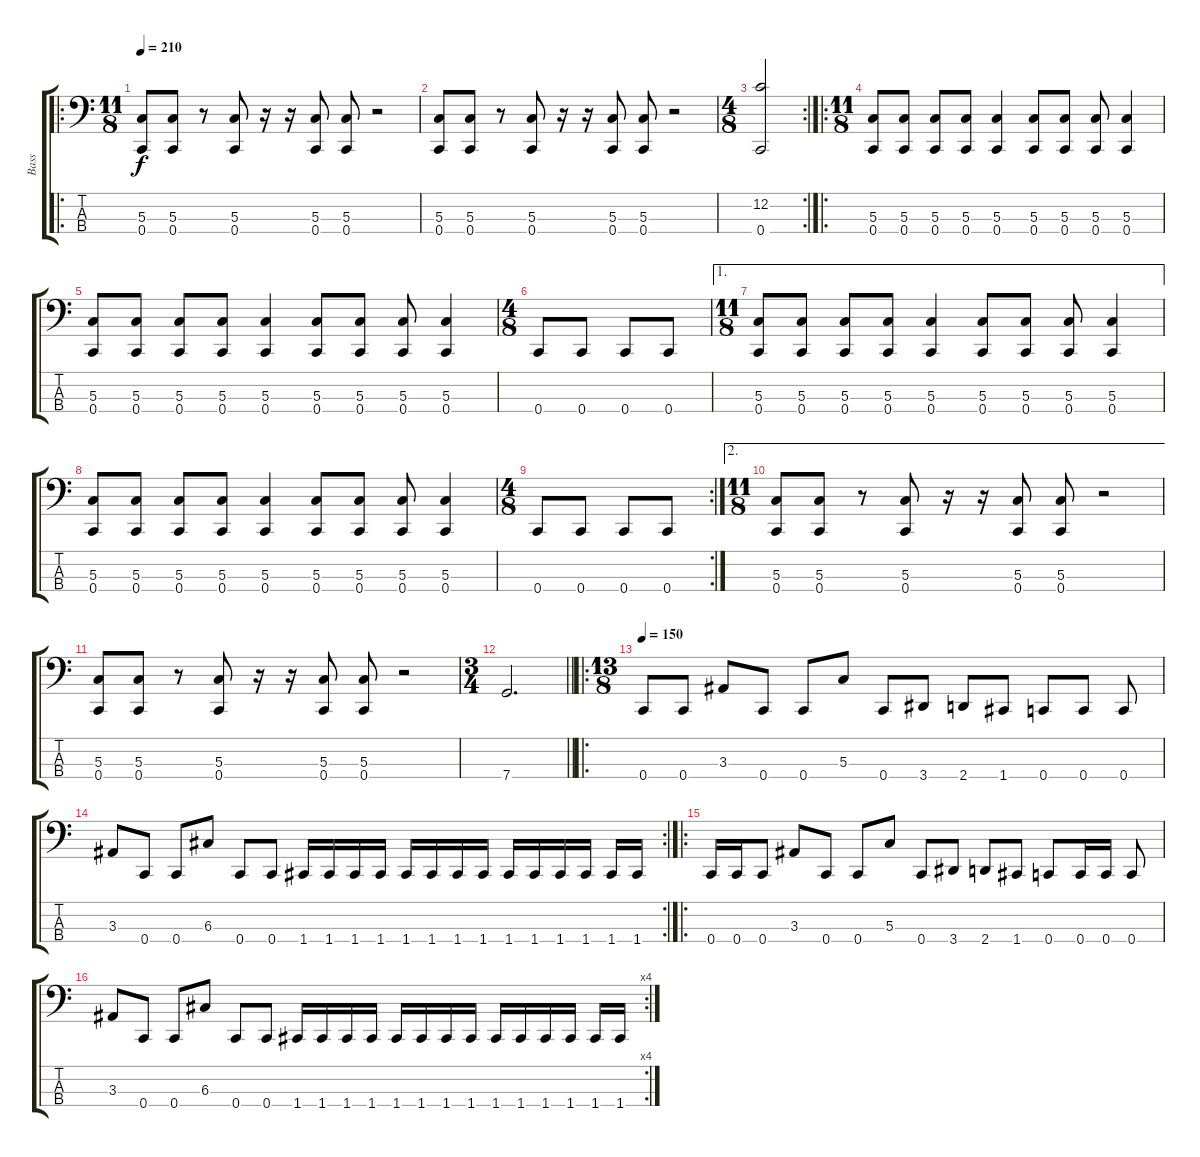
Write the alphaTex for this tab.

\track ("Bass" "Bass") {instrument electricbasspick}
\staff {score tabs}
\tuning (F2 C2 G1 C1) {hide}
\ro
\ts (11 8)
\tempo 210
\clef f4
\ks c
(5.3 0.4).8{dy f instrument electricbasspick} (5.3 0.4).8 r.8 (5.3 0.4).8 r.16 r.16 (5.3 0.4).8 (5.3 0.4).8 r.2 |
(5.3 0.4).8 (5.3 0.4).8 r.8 (5.3 0.4).8 r.16 r.16 (5.3 0.4).8 (5.3 0.4).8 r.2 |
\rc 2
\ts (4 8)
(12.2 0.4).2 |
\ro
\ts (11 8)
(5.3 0.4).8 (5.3 0.4).8 (5.3 0.4).8 (5.3 0.4).8 (5.3 0.4).4 (5.3 0.4).8 (5.3 0.4).8 (5.3 0.4).8 (5.3 0.4).4 |
(5.3 0.4).8 (5.3 0.4).8 (5.3 0.4).8 (5.3 0.4).8 (5.3 0.4).4 (5.3 0.4).8 (5.3 0.4).8 (5.3 0.4).8 (5.3 0.4).4 |
\ts (4 8)
0.4.8 0.4.8 0.4.8 0.4.8 |
\ae 1
\ts (11 8)
(5.3 0.4).8 (5.3 0.4).8 (5.3 0.4).8 (5.3 0.4).8 (5.3 0.4).4 (5.3 0.4).8 (5.3 0.4).8 (5.3 0.4).8 (5.3 0.4).4 |
(5.3 0.4).8 (5.3 0.4).8 (5.3 0.4).8 (5.3 0.4).8 (5.3 0.4).4 (5.3 0.4).8 (5.3 0.4).8 (5.3 0.4).8 (5.3 0.4).4 |
\rc 2
\ts (4 8)
0.4.8 0.4.8 0.4.8 0.4.8 |
\ae 2
\ts (11 8)
(5.3 0.4).8 (5.3 0.4).8 r.8 (5.3 0.4).8 r.16 r.16 (5.3 0.4).8 (5.3 0.4).8 r.2 |
(5.3 0.4).8 (5.3 0.4).8 r.8 (5.3 0.4).8 r.16 r.16 (5.3 0.4).8 (5.3 0.4).8 r.2 |
\ts (3 4)
\barLineRight lightlight
7.4.2{d} |
\ro
\ts (13 8)
\tempo 150
0.4.8 0.4.8 3.3.8 0.4.8 0.4.8 5.3.8 0.4.8 3.4.8 2.4.8 1.4.8 0.4.8 0.4.8 0.4.8 |
\rc 2
3.3.8 0.4.8 0.4.8 6.3.8 0.4.8 0.4.8 1.4.16 1.4.16 1.4.16 1.4.16 1.4.16 1.4.16 1.4.16 1.4.16 1.4.16 1.4.16 1.4.16 1.4.16 1.4.16 1.4.16 |
\ro
0.4.16 0.4.16 0.4.8 3.3.8 0.4.8 0.4.8 5.3.8 0.4.8 3.4.8 2.4.8 1.4.8 0.4.8 0.4.16 0.4.16 0.4.8 |
\rc 4
3.3.8 0.4.8 0.4.8 6.3.8 0.4.8 0.4.8 1.4.16 1.4.16 1.4.16 1.4.16 1.4.16 1.4.16 1.4.16 1.4.16 1.4.16 1.4.16 1.4.16 1.4.16 1.4.16 1.4.16
